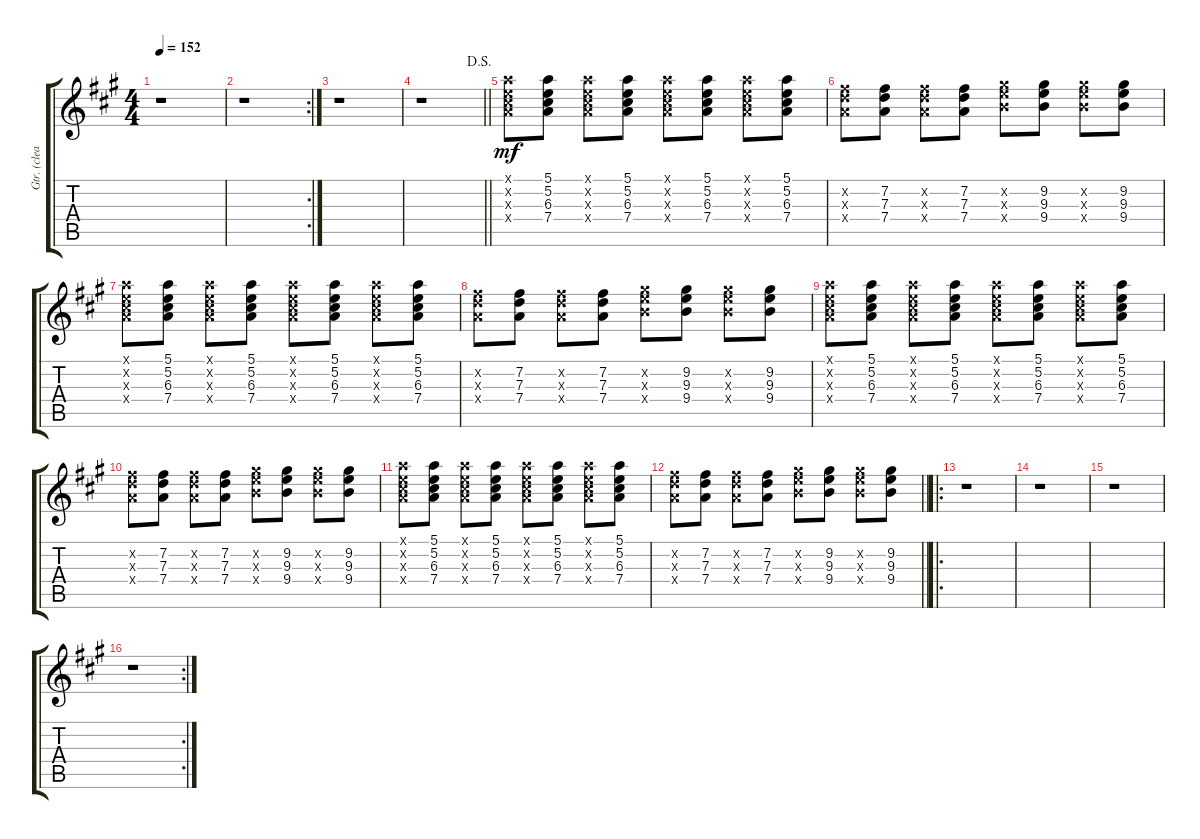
\track ("Gtr. (clean)" "Gtr. (clea") {instrument electricguitarclean}
\staff {score tabs}
\tuning (E4 B3 G3 D3 A2 E2) {hide}
\ts (4 4)
\tempo 152
\clef g2
\ks a
r.1{dy f} |
\rc 2
r.1 |
r.1 |
\jump dalsegno
\barLineRight lightlight
r.1 |
(5.1{x} 5.2{x} 6.3{x} 7.4{x}).8{dy mf} (5.1 5.2 6.3 7.4).8 (5.1{x} 5.2{x} 6.3{x} 7.4{x}).8 (5.1 5.2 6.3 7.4).8 (5.1{x} 5.2{x} 6.3{x} 7.4{x}).8 (5.1 5.2 6.3 7.4).8 (5.1{x} 5.2{x} 6.3{x} 7.4{x}).8 (5.1 5.2 6.3 7.4).8 |
(7.2{x} 7.3{x} 7.4{x}).8 (7.2 7.3 7.4).8 (7.2{x} 7.3{x} 7.4{x}).8 (7.2 7.3 7.4).8 (9.2{x} 9.3{x} 9.4{x}).8 (9.2 9.3 9.4).8 (9.2{x} 9.3{x} 9.4{x}).8 (9.2 9.3 9.4).8 |
(5.1{x} 5.2{x} 6.3{x} 7.4{x}).8 (5.1 5.2 6.3 7.4).8 (5.1{x} 5.2{x} 6.3{x} 7.4{x}).8 (5.1 5.2 6.3 7.4).8 (5.1{x} 5.2{x} 6.3{x} 7.4{x}).8 (5.1 5.2 6.3 7.4).8 (5.1{x} 5.2{x} 6.3{x} 7.4{x}).8 (5.1 5.2 6.3 7.4).8 |
(7.2{x} 7.3{x} 7.4{x}).8 (7.2 7.3 7.4).8 (7.2{x} 7.3{x} 7.4{x}).8 (7.2 7.3 7.4).8 (9.2{x} 9.3{x} 9.4{x}).8 (9.2 9.3 9.4).8 (9.2{x} 9.3{x} 9.4{x}).8 (9.2 9.3 9.4).8 |
(5.1{x} 5.2{x} 6.3{x} 7.4{x}).8 (5.1 5.2 6.3 7.4).8 (5.1{x} 5.2{x} 6.3{x} 7.4{x}).8 (5.1 5.2 6.3 7.4).8 (5.1{x} 5.2{x} 6.3{x} 7.4{x}).8 (5.1 5.2 6.3 7.4).8 (5.1{x} 5.2{x} 6.3{x} 7.4{x}).8 (5.1 5.2 6.3 7.4).8 |
(7.2{x} 7.3{x} 7.4{x}).8 (7.2 7.3 7.4).8 (7.2{x} 7.3{x} 7.4{x}).8 (7.2 7.3 7.4).8 (9.2{x} 9.3{x} 9.4{x}).8 (9.2 9.3 9.4).8 (9.2{x} 9.3{x} 9.4{x}).8 (9.2 9.3 9.4).8 |
(5.1{x} 5.2{x} 6.3{x} 7.4{x}).8 (5.1 5.2 6.3 7.4).8 (5.1{x} 5.2{x} 6.3{x} 7.4{x}).8 (5.1 5.2 6.3 7.4).8 (5.1{x} 5.2{x} 6.3{x} 7.4{x}).8 (5.1 5.2 6.3 7.4).8 (5.1{x} 5.2{x} 6.3{x} 7.4{x}).8 (5.1 5.2 6.3 7.4).8 |
\barLineRight lightlight
(7.2{x} 7.3{x} 7.4{x}).8 (7.2 7.3 7.4).8 (7.2{x} 7.3{x} 7.4{x}).8 (7.2 7.3 7.4).8 (9.2{x} 9.3{x} 9.4{x}).8 (9.2 9.3 9.4).8 (9.2{x} 9.3{x} 9.4{x}).8 (9.2 9.3 9.4).8 |
\ro
r.1 |
r.1 |
r.1 |
\rc 2
r.1
